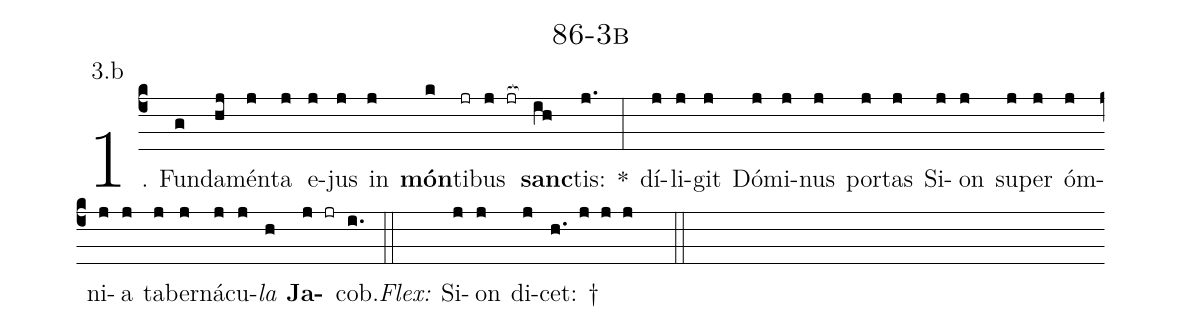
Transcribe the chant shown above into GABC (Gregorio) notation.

name: 86-3b;
annotation: 3.b;
%%
(c4)1. Fun(g)da(hj)mén(j)ta(j) e(j)jus(j) in(j) <b>món</b>(k)ti(jr)bus(j jr[ocb:1{]) <b>sanc</b>(ih[ocb:0}])tis:(j.) *(:) dí(j)li(j)git(j) Dó(j)mi(j)nus(j) por(j)tas(j) Si(j)on(j) su(j)per(j) óm(j)ni(j)a(j) ta(j)ber(j)ná(j)cu(j)<i>la</i>(h) <b>Ja</b>(j jr)cob.(i.) (::)
<i>Flex:</i>()  Si(j)on(j) di(j)cet: †(h. j j j  ::)
